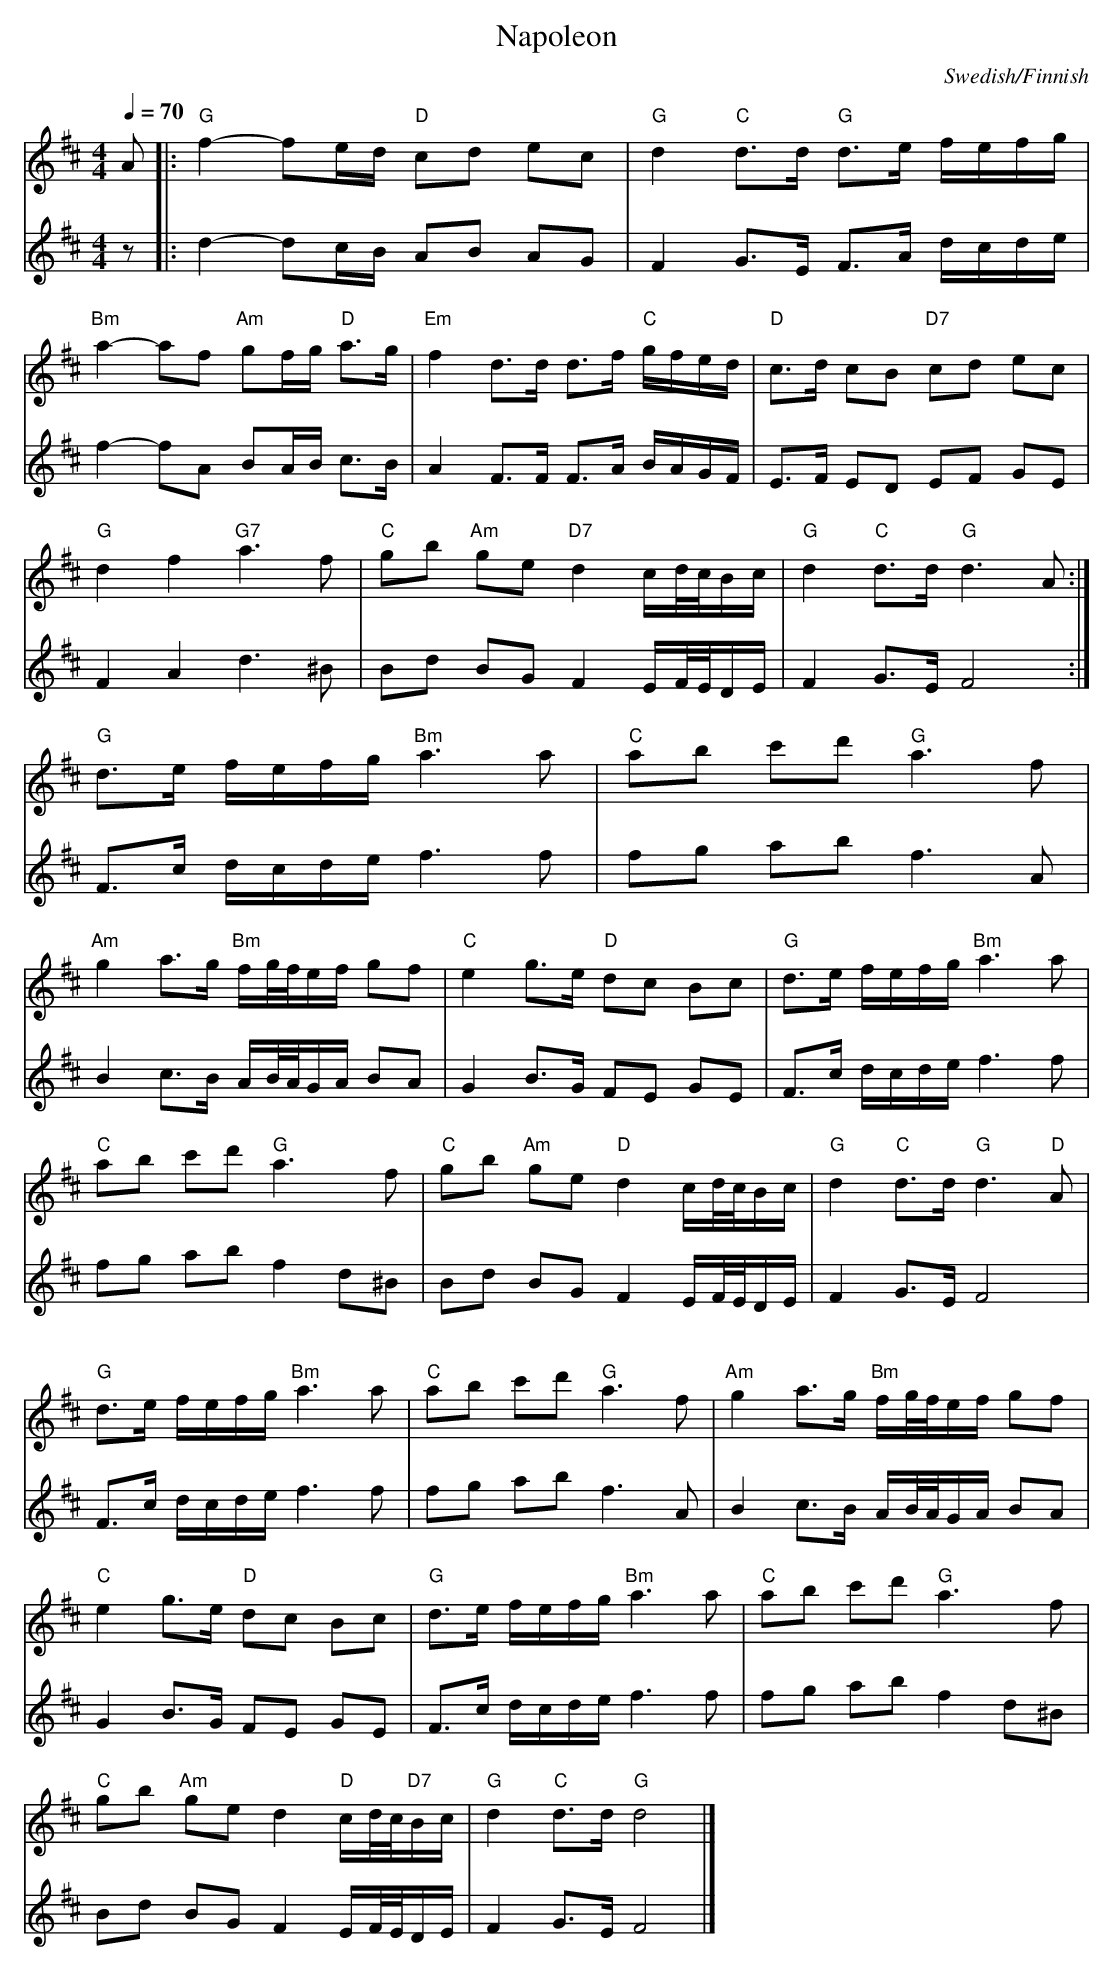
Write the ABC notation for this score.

X:1
T: Napoleon
M: 4/4
Q: 1/4=70
L: 1/8
O: Swedish/Finnish
K: D
[V:1] A |: "G"f2-fe/d/ "D"cd ec | "G"d2 "C"d>d "G"d>e f/e/f/g/ |
[V:2] z |: d2-dc/B/ AB AG | F2 G>E F>A d/c/d/e/ |
[V:1]"Bm" a2-af "Am"gf/g/ "D"a>g | "Em"f2 d>d d>f "C"g/f/e/d/ | "D"c>d cB "D7"cd  ec |
[V:2] f2-fA BA/B/ c>B | A2 F>F F>A B/A/G/F/ | E>F ED EF GE |
[V:1] "G"d2 f2 "G7"a3 f | "C"gb "Am"ge "D7"d2 c/d//c//B/c/| "G"d2 "C"d>d "G"d3 A:|
[V:2] F2 A2 d3 ^B | Bd BG F2 E/F//E//D/E/ | F2 G>E F4:|
[V:1] "G"d>e f/e/f/g/ "Bm"a3 a | "C"ab c'd' "G"a3 f |
[V:2] F>c d/c/d/e/ f3 f | fg ab f3 A |
[V:1] "Am"g2 a>g "Bm"f/g/4f/4e/f/ gf| "C"e2 g>e "D"dc Bc | "G"d>e f/e/f/g/ "Bm"a3 a |
[V:2] B2 c>B A/B//A//G/A/ BA | G2 B>G FE GE | F>c d/c/d/e/ f3 f |
[V:1] "C"ab c'd' "G"a3 f| "C"gb "Am"ge "D"d2 c/d//c//B/c/| "G"d2 "C"d>d "G"d3 "D"A|
[V:2] fg ab f2 d^B | Bd BG F2 E/F//E//D/E/ | F2 G>E F4 |
[V:1] "G"d>e f/e/f/g/ "Bm"a3 a | "C"ab c'd' "G"a3 f | "Am"g2 a>g "Bm"f/g/4f/4e/f/ gf|
[V:2] F>c d/c/d/e/ f3 f | fg ab f3 A | B2 c>B A/B//A//G/A/ BA |
[V:1] "C"e2 g>e "D"dc Bc | "G"d>e f/e/f/g/ "Bm"a3 a | "C"ab c'd' "G"a3 f |
[V:2] G2 B>G FE GE | F>c d/c/d/e/ f3 f |  fg ab f2 d^B |
[V:1] "C"gb "Am"ge d2 "D"c/d/4c/4"D7"B/c/| "G"d2 "C"d>d "G"d4 |]
[V:2]  Bd BG F2 E/F//E//D/E/ | F2 G>E F4 |]
